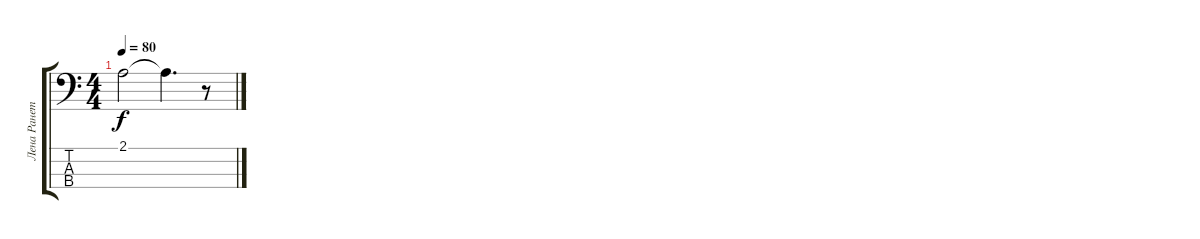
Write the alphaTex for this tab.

\track ("Лена Ранетка" "Лена Ранет") {instrument electricbassfinger}
\staff {score tabs}
\tuning (G2 D2 A1 E1) {hide}
\ts (4 4)
\tempo 80
\clef f4
\ks c
2.1.2{dy f} 2.1{t}.4{d} r.8
